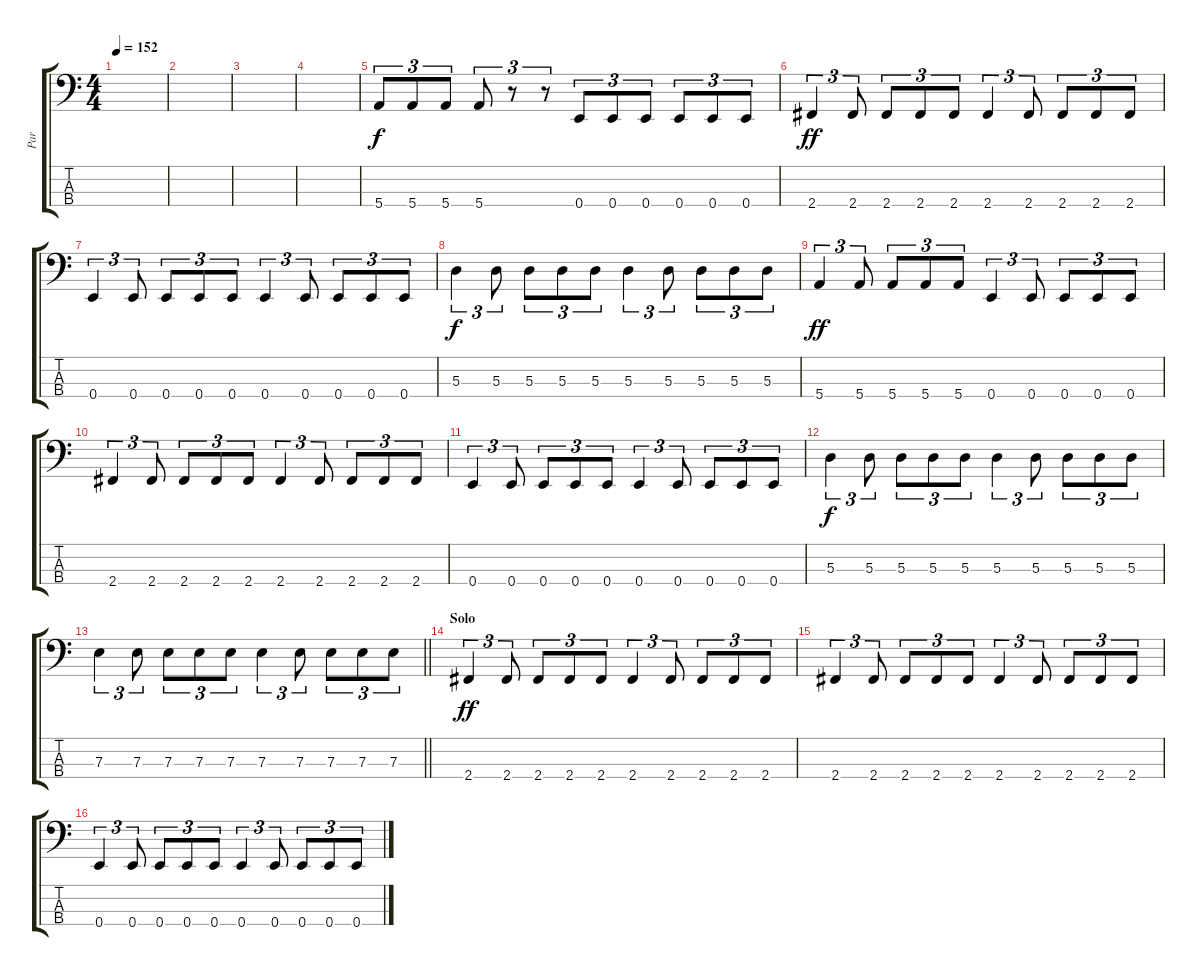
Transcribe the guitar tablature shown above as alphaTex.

\track ("Par" "Par") {instrument electricbassfinger}
\staff {score tabs}
\tuning (G2 D2 A1 E1) {hide}
\ts (4 4)
\tempo 152
\clef f4
\ks c
|
|
|
|
5.4.8{tu (3 2)} 5.4.8{tu (3 2)} 5.4.8{tu (3 2)} 5.4.8{tu (3 2)} r.8{tu (3 2)} r.8{tu (3 2)} 0.4.8{tu (3 2)} 0.4.8{tu (3 2)} 0.4.8{tu (3 2)} 0.4.8{tu (3 2)} 0.4.8{tu (3 2)} 0.4.8{tu (3 2)} |
2.4.4{tu (3 2) dy ff} 2.4.8{tu (3 2)} 2.4.8{tu (3 2)} 2.4.8{tu (3 2)} 2.4.8{tu (3 2)} 2.4.4{tu (3 2)} 2.4.8{tu (3 2)} 2.4.8{tu (3 2)} 2.4.8{tu (3 2)} 2.4.8{tu (3 2)} |
0.4.4{tu (3 2)} 0.4.8{tu (3 2)} 0.4.8{tu (3 2)} 0.4.8{tu (3 2)} 0.4.8{tu (3 2)} 0.4.4{tu (3 2)} 0.4.8{tu (3 2)} 0.4.8{tu (3 2)} 0.4.8{tu (3 2)} 0.4.8{tu (3 2)} |
5.3.4{tu (3 2) dy f} 5.3.8{tu (3 2)} 5.3.8{tu (3 2)} 5.3.8{tu (3 2)} 5.3.8{tu (3 2)} 5.3.4{tu (3 2)} 5.3.8{tu (3 2)} 5.3.8{tu (3 2)} 5.3.8{tu (3 2)} 5.3.8{tu (3 2)} |
5.4.4{tu (3 2) dy ff} 5.4.8{tu (3 2)} 5.4.8{tu (3 2)} 5.4.8{tu (3 2)} 5.4.8{tu (3 2)} 0.4.4{tu (3 2)} 0.4.8{tu (3 2)} 0.4.8{tu (3 2)} 0.4.8{tu (3 2)} 0.4.8{tu (3 2)} |
2.4.4{tu (3 2)} 2.4.8{tu (3 2)} 2.4.8{tu (3 2)} 2.4.8{tu (3 2)} 2.4.8{tu (3 2)} 2.4.4{tu (3 2)} 2.4.8{tu (3 2)} 2.4.8{tu (3 2)} 2.4.8{tu (3 2)} 2.4.8{tu (3 2)} |
0.4.4{tu (3 2)} 0.4.8{tu (3 2)} 0.4.8{tu (3 2)} 0.4.8{tu (3 2)} 0.4.8{tu (3 2)} 0.4.4{tu (3 2)} 0.4.8{tu (3 2)} 0.4.8{tu (3 2)} 0.4.8{tu (3 2)} 0.4.8{tu (3 2)} |
5.3.4{tu (3 2) dy f} 5.3.8{tu (3 2)} 5.3.8{tu (3 2)} 5.3.8{tu (3 2)} 5.3.8{tu (3 2)} 5.3.4{tu (3 2)} 5.3.8{tu (3 2)} 5.3.8{tu (3 2)} 5.3.8{tu (3 2)} 5.3.8{tu (3 2)} |
\barLineRight lightlight
7.3.4{tu (3 2)} 7.3.8{tu (3 2)} 7.3.8{tu (3 2)} 7.3.8{tu (3 2)} 7.3.8{tu (3 2)} 7.3.4{tu (3 2)} 7.3.8{tu (3 2)} 7.3.8{tu (3 2)} 7.3.8{tu (3 2)} 7.3.8{tu (3 2)} |
\section ("" "Solo")
2.4.4{tu (3 2) dy ff} 2.4.8{tu (3 2)} 2.4.8{tu (3 2)} 2.4.8{tu (3 2)} 2.4.8{tu (3 2)} 2.4.4{tu (3 2)} 2.4.8{tu (3 2)} 2.4.8{tu (3 2)} 2.4.8{tu (3 2)} 2.4.8{tu (3 2)} |
2.4.4{tu (3 2)} 2.4.8{tu (3 2)} 2.4.8{tu (3 2)} 2.4.8{tu (3 2)} 2.4.8{tu (3 2)} 2.4.4{tu (3 2)} 2.4.8{tu (3 2)} 2.4.8{tu (3 2)} 2.4.8{tu (3 2)} 2.4.8{tu (3 2)} |
0.4.4{tu (3 2)} 0.4.8{tu (3 2)} 0.4.8{tu (3 2)} 0.4.8{tu (3 2)} 0.4.8{tu (3 2)} 0.4.4{tu (3 2)} 0.4.8{tu (3 2)} 0.4.8{tu (3 2)} 0.4.8{tu (3 2)} 0.4.8{tu (3 2)}
